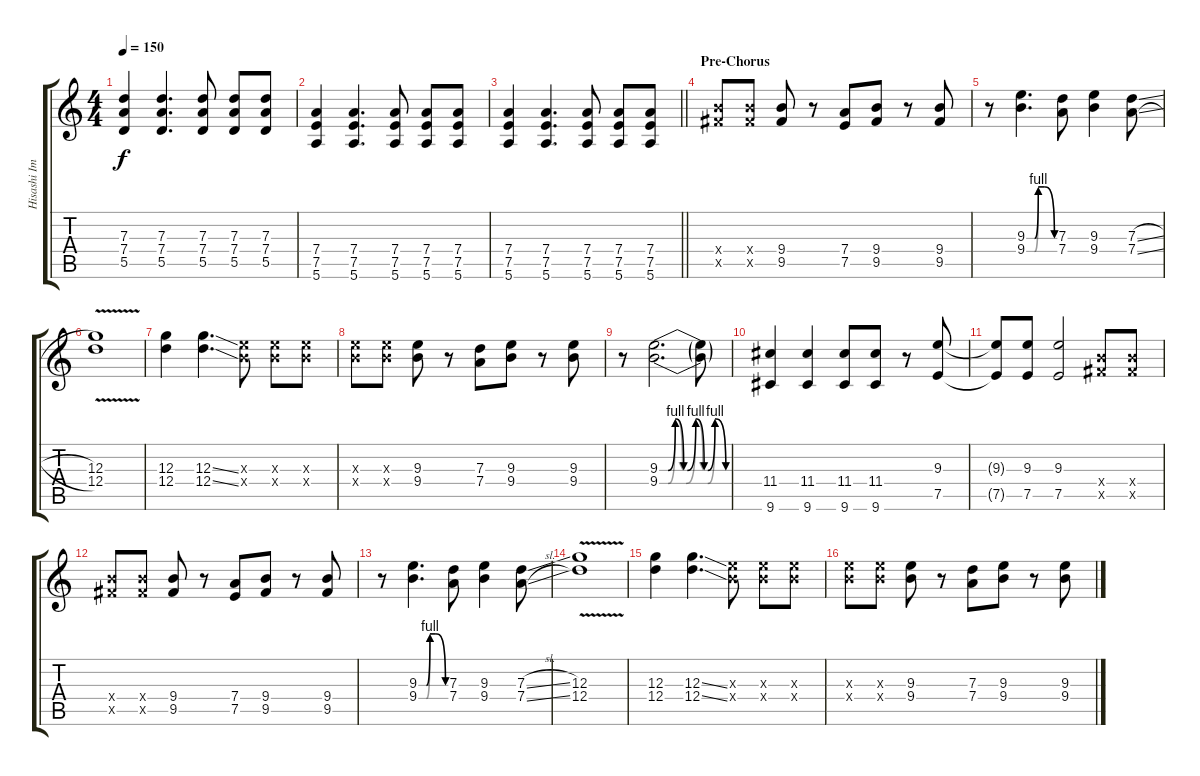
\track ("Hisashi Imai" "Hisashi Im") {instrument overdrivenguitar}
\staff {score tabs}
\tuning (E4 B3 G3 D3 A2 E2) {hide}
\ts (4 4)
\tempo 150
\clef g2
\ks c
(7.3 7.4 5.5).4{dy f} (7.3 7.4 5.5).4{d} (7.3 7.4 5.5).8 (7.3 7.4 5.5).8 (7.3 7.4 5.5).8 |
(7.4 7.5 5.6).4 (7.4 7.5 5.6).4{d} (7.4 7.5 5.6).8 (7.4 7.5 5.6).8 (7.4 7.5 5.6).8 |
\barLineRight lightlight
(7.4 7.5 5.6).4 (7.4 7.5 5.6).4{d} (7.4 7.5 5.6).8 (7.4 7.5 5.6).8 (7.4 7.5 5.6).8 |
\section ("" "Pre-Chorus")
(9.4{x} 9.5{x}).8 (9.4{x} 9.5{x}).8 (9.4 9.5).8 r.8 (7.4 7.5).8 (9.4 9.5).8 r.8 (9.4 9.5).8 |
r.8 (9.3{be (custom 0 0 17 0 25 4 38 4 60 0)} 9.4{be (custom 0 0 17 0 25 4 38 4 60 0)}).4{d} (7.3 7.4).8 (9.3 9.4).4 (7.3{sl} 7.4{sl}).8 |
(12.3{v} 12.4{v}).1 |
(12.3 12.4).4 (12.3{ss} 12.4{ss}).4{d} (9.3{x} 9.4{x}).8 (9.3{x} 9.4{x}).8 (9.3{x} 9.4{x}).8 |
(9.3{x} 9.4{x}).8 (9.3{x} 9.4{x}).8 (9.3 9.4).8 r.8 (7.3 7.4).8 (9.3 9.4).8 r.8 (9.3 9.4).8 |
r.8 (9.3{be (custom 0 0 7 0 13 4 20 0 23 0 30 4 37 0 40 0 46 4 55 0 60 0)} 9.4{be (custom 0 0 7 0 13 4 19 0 22 0 30 4 36 0 40 0 46 4 55 0 60 0)}).2{d} (9.3{t} 9.4{t}).8 |
(11.4 9.6).4 (11.4 9.6).4 (11.4 9.6).8 (11.4 9.6).8 r.8 (9.3 7.5).8 |
(9.3{t} 7.5{t}).8 (9.3 7.5).8 (9.3 7.5).2 (9.4{x} 9.5{x}).8 (9.4{x} 9.5{x}).8 |
(9.4{x} 9.5{x}).8 (9.4{x} 9.5{x}).8 (9.4 9.5).8 r.8 (7.4 7.5).8 (9.4 9.5).8 r.8 (9.4 9.5).8 |
r.8 (9.3{be (custom 0 0 17 0 25 4 38 4 60 0)} 9.4{be (custom 0 0 17 0 25 4 38 4 60 0)}).4{d} (7.3 7.4).8 (9.3 9.4).4 (7.3{sl} 7.4{sl}).8 |
(12.3{v} 12.4{v}).1 |
(12.3 12.4).4 (12.3{ss} 12.4{ss}).4{d} (9.3{x} 9.4{x}).8 (9.3{x} 9.4{x}).8 (9.3{x} 9.4{x}).8 |
(9.3{x} 9.4{x}).8 (9.3{x} 9.4{x}).8 (9.3 9.4).8 r.8 (7.3 7.4).8 (9.3 9.4).8 r.8 (9.3 9.4).8
